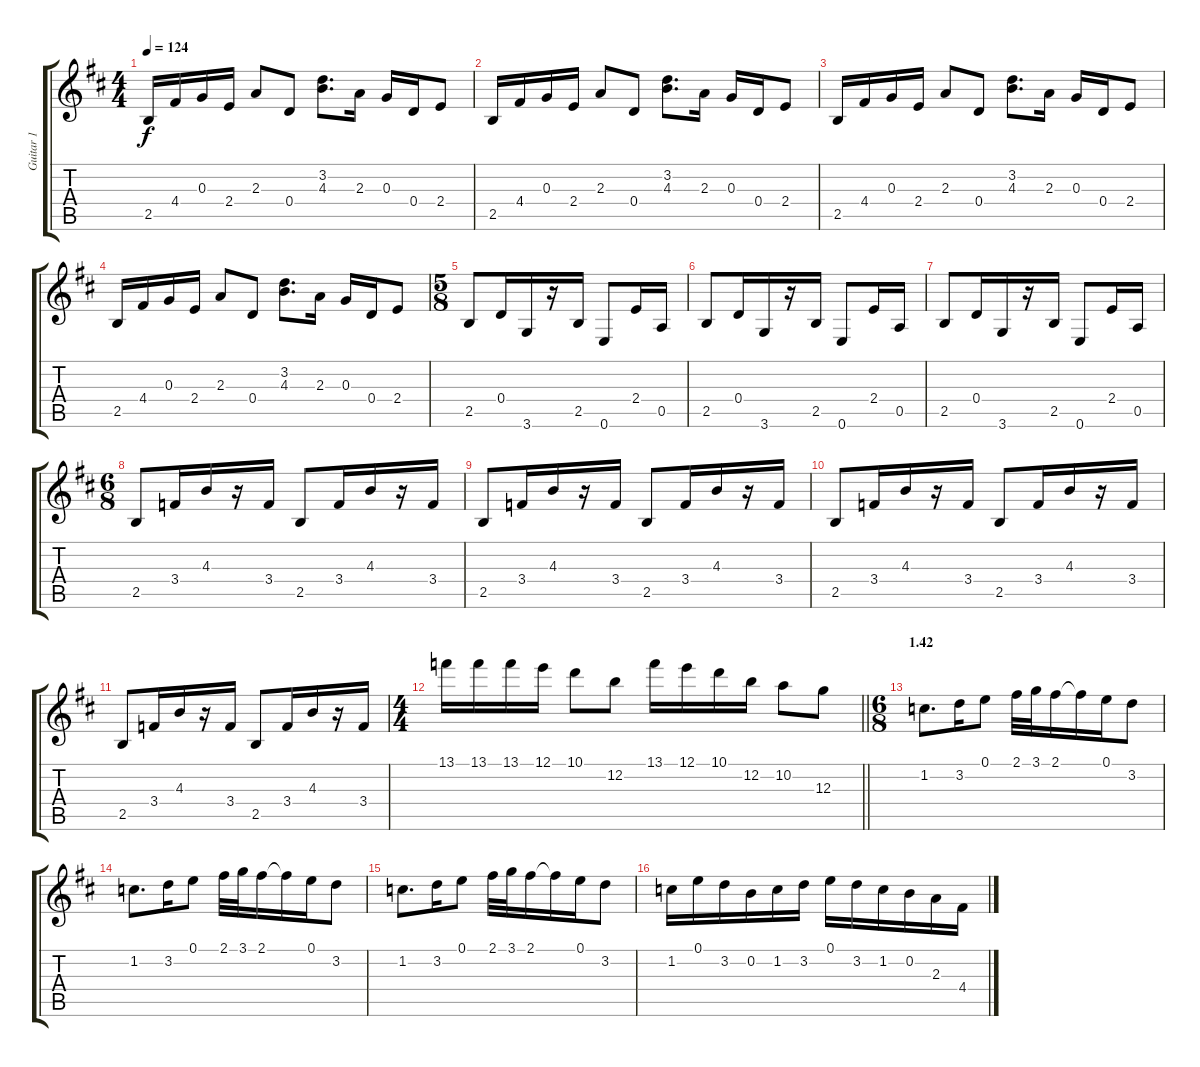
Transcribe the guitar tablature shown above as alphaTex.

\track ("Guitar 1" "Guitar 1") {instrument distortionguitar}
\staff {score tabs}
\tuning (E4 B3 G3 D3 A2 E2) {hide}
\ts (4 4)
\tempo 124
\clef g2
\ks d
2.5.16{dy f} 4.4.16 0.3.16 2.4.16 2.3.8 0.4.8 (3.2 4.3).8{d} 2.3.16 0.3.16 0.4.16 2.4.8 |
2.5.16 4.4.16 0.3.16 2.4.16 2.3.8 0.4.8 (3.2 4.3).8{d} 2.3.16 0.3.16 0.4.16 2.4.8 |
2.5.16 4.4.16 0.3.16 2.4.16 2.3.8 0.4.8 (3.2 4.3).8{d} 2.3.16 0.3.16 0.4.16 2.4.8 |
2.5.16 4.4.16 0.3.16 2.4.16 2.3.8 0.4.8 (3.2 4.3).8{d} 2.3.16 0.3.16 0.4.16 2.4.8 |
\ts (5 8)
2.5.8 0.4.16 3.6.16 r.16 2.5.16 0.6.8 2.4.16 0.5.16 |
2.5.8 0.4.16 3.6.16 r.16 2.5.16 0.6.8 2.4.16 0.5.16 |
2.5.8 0.4.16 3.6.16 r.16 2.5.16 0.6.8 2.4.16 0.5.16 |
\ts (6 8)
2.5.8 3.4.16 4.3.16 r.16 3.4.16 2.5.8 3.4.16 4.3.16 r.16 3.4.16 |
2.5.8 3.4.16 4.3.16 r.16 3.4.16 2.5.8 3.4.16 4.3.16 r.16 3.4.16 |
2.5.8 3.4.16 4.3.16 r.16 3.4.16 2.5.8 3.4.16 4.3.16 r.16 3.4.16 |
2.5.8 3.4.16 4.3.16 r.16 3.4.16 2.5.8 3.4.16 4.3.16 r.16 3.4.16 |
\ts (4 4)
\barLineRight lightlight
13.1.16 13.1.16 13.1.16 12.1.16 10.1.8 12.2.8 13.1.16 12.1.16 10.1.16 12.2.16 10.2.8 12.3.8 |
\ts (6 8)
\section ("" "1.42")
1.2.8{d} 3.2.16 0.1.8 2.1.32 3.1.32 2.1.16 2.1{t}.16 0.1.16 3.2.8 |
1.2.8{d} 3.2.16 0.1.8 2.1.32 3.1.32 2.1.16 2.1{t}.16 0.1.16 3.2.8 |
1.2.8{d} 3.2.16 0.1.8 2.1.32 3.1.32 2.1.16 2.1{t}.16 0.1.16 3.2.8 |
1.2.16 0.1.16 3.2.16 0.2.16 1.2.16 3.2.16 0.1.16 3.2.16 1.2.16 0.2.16 2.3.16 4.4.16
